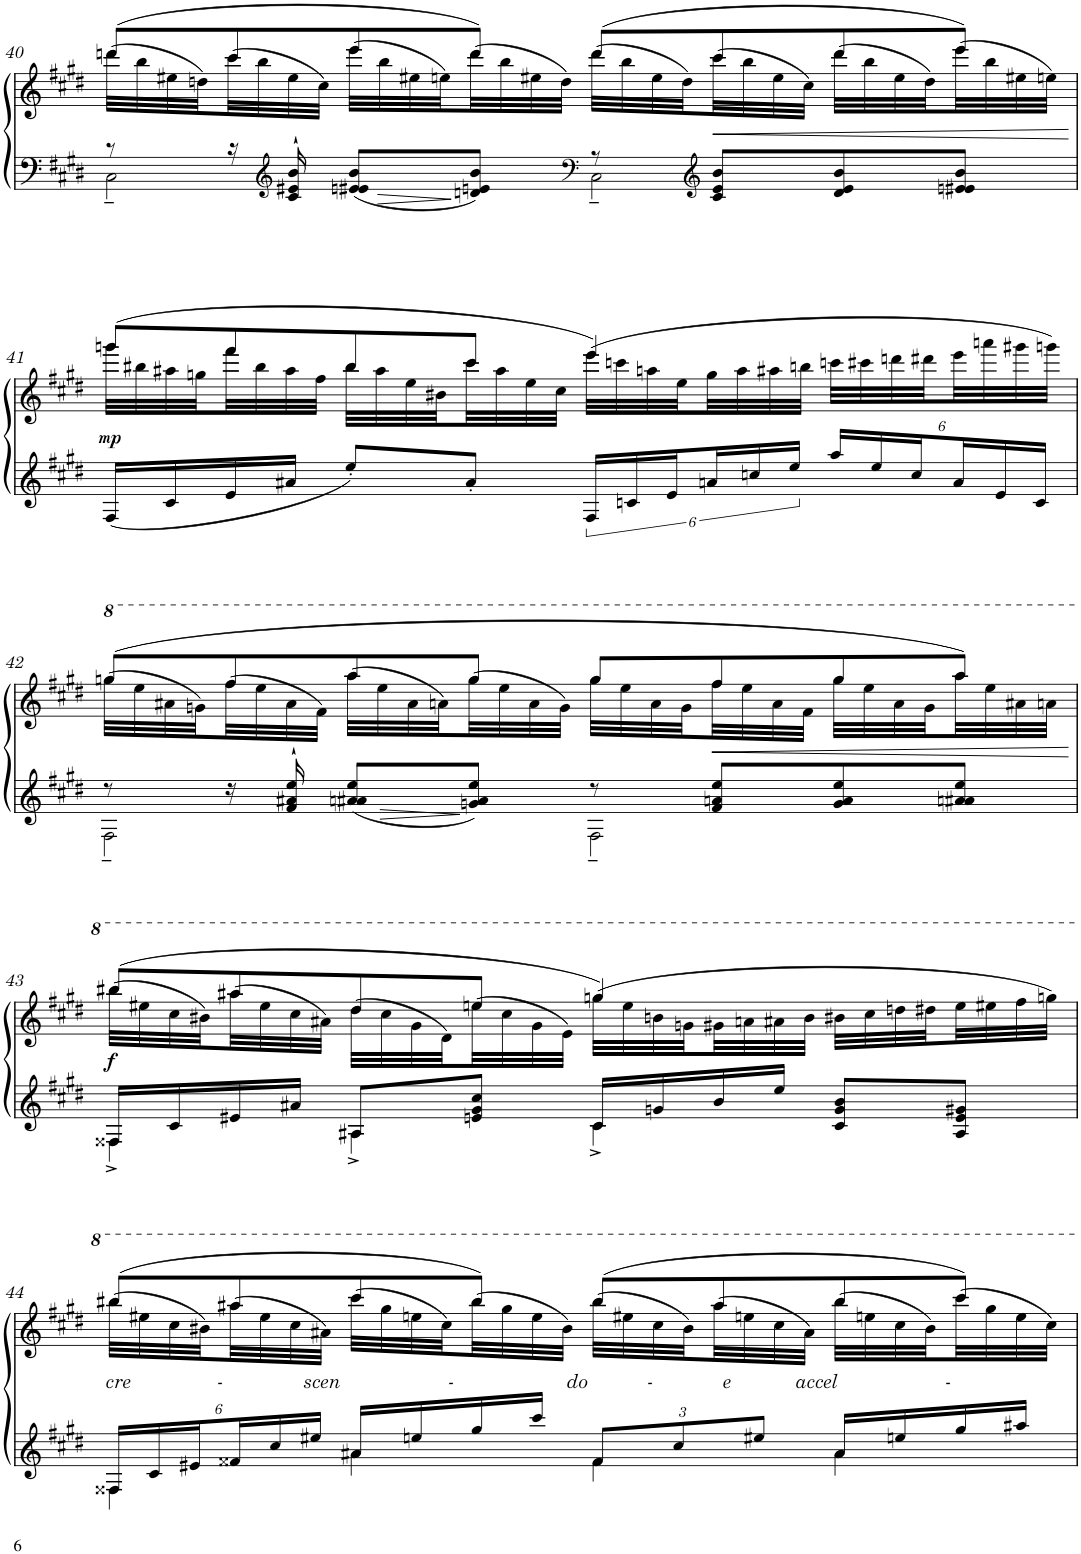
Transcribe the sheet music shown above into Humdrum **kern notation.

**kern	**kern	**dynam
*part1	*part1	*part1
*staff2	*staff1	*staff1/2
*I"Piano	*	*
*I'Pno	*	*
!!LO:PB:g=z
*clefF4	*clefG2	*
*k[f#c#g#d#]	*k[f#c#g#d#]	*
*M4/4	*M4/4	*
*met(c)	*met(c)	*
=40	=40	=40
*^	*^	*
8r	2C#~\	(8dddn/L	(>32ddd\LLL	.
.	.	.	32bb\	.
.	.	.	32ee#X\	.
.	.	.	32ddn\)	.
16r	.	8ccc#/	(>32ccc#\	.
.	.	.	32bb\	.
*clefG2	*	*	*	*
16c#/` 16e#X/` 16b/`	.	.	32ee#\	.
.	.	.	32cc#\JJJ)	.
8en/ 8e#X/ 8b/L	.	8eee/	(>32eee\LLL	.
.	.	.	32bb\	.
.	.	.	32ee#X\	.
.	.	.	32een\)	.
8dn/ 8en/ 8b/J	.	8ddd/J)	(>32ddd\	.
.	.	.	32bb\	.
.	.	.	32ee#X\	.
.	.	.	32dd\JJJ)	.
*clefF4	*	*	*	*
8r	2C#~\	(8ddd/L	(>32ddd\LLL	.
.	.	.	32bb\	.
.	.	.	32ee#\	.
.	.	.	32dd\)	.
*clefG2	*	*	*	*
!	!	!	!	!LO:HP:b
8c#/ 8e/ 8b/L	.	8ccc#/	(>32ccc#\	<
.	.	.	32bb\	.
.	.	.	32ee#\	.
.	.	.	32cc#\JJJ)	.
8d/ 8e/ 8b/	.	8ddd/	(>32ddd\LLL	.
.	.	.	32bb\	.
.	.	.	32ee#\	.
.	.	.	32dd\)	.
8en/ 8e#X/ 8b/J	.	8eee/J)	(>32eee\	.
.	.	.	32bb\	.
.	.	.	32ee#X\	.
.	.	.	32een\JJJ)	.
*v	*v	*	*	*
*	*v	*v	*
.	.	[
!!LO:LB:g=z
=41	=41	=41
*	*^	*
!	!	!	!LO:DY:b
16F#/LL	(8gggn/L	32ggg\LLL	mp
.	.	32bb#X\	.
16c#/	.	32aa#X\	.
.	.	32ggn\	.
16e/	8fff#/	32fff#\	.
.	.	32bb#\	.
16a#X/JJ	.	32aa#\	.
.	.	32ff#\JJJ	.
8ee'/L	8bb#/	32bb#\LLL	.
.	.	32aa#\	.
.	.	32ee\	.
.	.	32b#X\	.
8a#'/J	8ccc#/J	32ccc#\	.
.	.	32aa#\	.
.	.	32ee\	.
.	.	32cc#\JJJ	.
24F#/LL	4eee/)	(>32eee\LLL	.
.	.	32cccn\	.
24cn/	.	.	.
.	.	32aan\	.
24e/J	.	.	.
.	.	32ee\	.
24an/L	.	32gg\	.
.	.	32aa\	.
24ccn/	.	.	.
.	.	32aa#X\	.
24ee/JJ	.	.	.
.	.	32bbn\JJJ	.
*Xbrackettup	*	*	*
24aa/LL	4ryy	32cccn\LLL	.
.	.	32ccc#X\	.
24ee/	.	.	.
.	.	32dddn\	.
24cc/J	.	.	.
.	.	32ddd#X\	.
24a/L	.	32eee\	.
.	.	32aaan\	.
24e/	.	.	.
.	.	32ggg#X\	.
24c/JJ	.	.	.
.	.	32gggn\JJJ)	.
!!LO:LB:g=z	!!
=42	=42	=42	=42
*^	*	*	*
8r	2F#~\	(8gggn/L	(>32ggg\LLL	.
.	.	.	32eee\	.
.	.	.	32aa#X\	.
.	.	.	32ggn\)	.
16r	.	8fff#/	(>32fff#\	.
.	.	.	32eee\	.
16f#/` 16a#X/` 16ee/`	.	.	32aa#\	.
.	.	.	32ff#\JJJ)	.
8an/ 8a#X/ 8ee/L	.	8aaa/	(>32aaa\LLL	.
.	.	.	32eee\	.
.	.	.	32aa#\	.
.	.	.	32aan\)	.
8gn/ 8a#/ 8ee/J	.	8ggg/J	(>32ggg\	.
.	.	.	32eee\	.
.	.	.	32aa\	.
.	.	.	32gg\JJJ)	.
8r	2F#~\	8ggg/L	32ggg\LLL	.
.	.	.	32eee\	.
.	.	.	32aa\	.
.	.	.	32gg\	.
!	!	!	!	!LO:HP:b
8f#/ 8an/ 8ee/L	.	8fff#/	32fff#\	<
.	.	.	32eee\	.
.	.	.	32aa\	.
.	.	.	32ff#\JJJ	.
8g/ 8a/ 8ee/	.	8ggg/	32ggg\LLL	.
.	.	.	32eee\	.
.	.	.	32aa\	.
.	.	.	32gg\	.
8an/ 8a#X/ 8ee/J	.	8aaa/J)	32aaa\	.
.	.	.	32eee\	.
.	.	.	32aa#X\	.
.	.	.	32aan\JJJ	.
*v	*v	*	*	*
*	*v	*v	*
.	.	[
!!LO:LB:g=z
=43	=43	=43
*^	*^	*
!	!	!	!	!LO:DY:b
16F##X/LL	4F##^\	(8bbb#X/L	(>32bbb#\LLL	f
.	.	.	32eee#X\	.
16c#/	.	.	32ccc#\	.
.	.	.	32bb#X\)	.
16e#X/	.	8aaa#X/	(>32aaa#\	.
.	.	.	32eee#\	.
16a#X/JJ	.	.	32ccc#\	.
.	.	.	32aa#X\JJJ)	.
8A#X/L	4A#^\	8ddd#/	(>32ddd#\LLL	.
.	.	.	32ccc#\	.
.	.	.	32gg#\	.
.	.	.	32dd#\)	.
8en/ 8g#/ 8cc#/J	.	8eeen/J	(>32eee\	.
.	.	.	32ccc#\	.
.	.	.	32gg#\	.
.	.	.	32ee\JJJ)	.
16c#/LL	4c#^\	4gggn/)	(>32ggg\LLL	.
.	.	.	32eee\	.
16gn/	.	.	32bbn\	.
.	.	.	32ggn\	.
16b/	.	.	32gg#X\	.
.	.	.	32aan\	.
16ee/JJ	.	.	32aa#X\	.
.	.	.	32bb\JJJ	.
8c#/ 8g/ 8b/L	4ryy	4ryy	32bb#X\LLL	.
.	.	.	32ccc#\	.
.	.	.	32dddn\	.
.	.	.	32ddd#X\	.
8A#/ 8e/ 8g#X/J	.	.	32eee\	.
.	.	.	32eee#X\	.
.	.	.	32fff#\	.
.	.	.	32gggn\JJJ)	.
!!LO:LB:g=z	!!
=44	=44	=44	=44	=44
24F##X/LL	4F##\	(8bbb#X/L	(>32bbb#\LLL	.
.	.	.	32eee#X\	.
24c#/	.	.	.	.
.	.	.	32ccc#\	.
24e#X/J	.	.	.	.
.	.	.	32bb#X\)	.
!	!	!LO:TX:b:i:t=cre                -               scen                    -                     do           -             e            accel                    -	!	!
24f##X/L	.	8aaa#X/	(>32aaa#\	.
.	.	.	32eee#\	.
24cc#/	.	.	.	.
.	.	.	32ccc#\	.
24ee#X/JJ	.	.	.	.
.	.	.	32aa#X\JJJ)	.
16a#X/LL	4a#\	8cccc#/	(>32cccc#\LLL	.
.	.	.	32ggg#\	.
16een/	.	.	32eeen\	.
.	.	.	32ccc#\)	.
16gg#/	.	8bbb#/J)	(>32bbb#\	.
.	.	.	32ggg#\	.
16ccc#/JJ	.	.	32eee\	.
.	.	.	32bb#\JJJ)	.
12f##/L	4f##\	(8bbb#/L	(>32bbb#\LLL	.
.	.	.	32eee#X\	.
.	.	.	32ccc#\	.
12cc#/	.	.	.	.
.	.	.	32bb#\)	.
.	.	8aaa#/	(>32aaa#\	.
.	.	.	32eeen\	.
12ee#X/J	.	.	.	.
.	.	.	32ccc#\	.
.	.	.	32aa#\JJJ)	.
16a#/LL	4a#\	8bbb#/	(>32bbb#\LLL	.
.	.	.	32eeen\	.
16een/	.	.	32ccc#\	.
.	.	.	32bb#\)	.
16gg#/	.	8cccc#/J)	(>32cccc#\	.
.	.	.	32ggg#\	.
16aa#X/JJ	.	.	32eee\	.
.	.	.	32ccc#\JJJ)	.
*v	*v	*	*	*
*	*v	*v	*
=	=	=
*-	*-	*-
